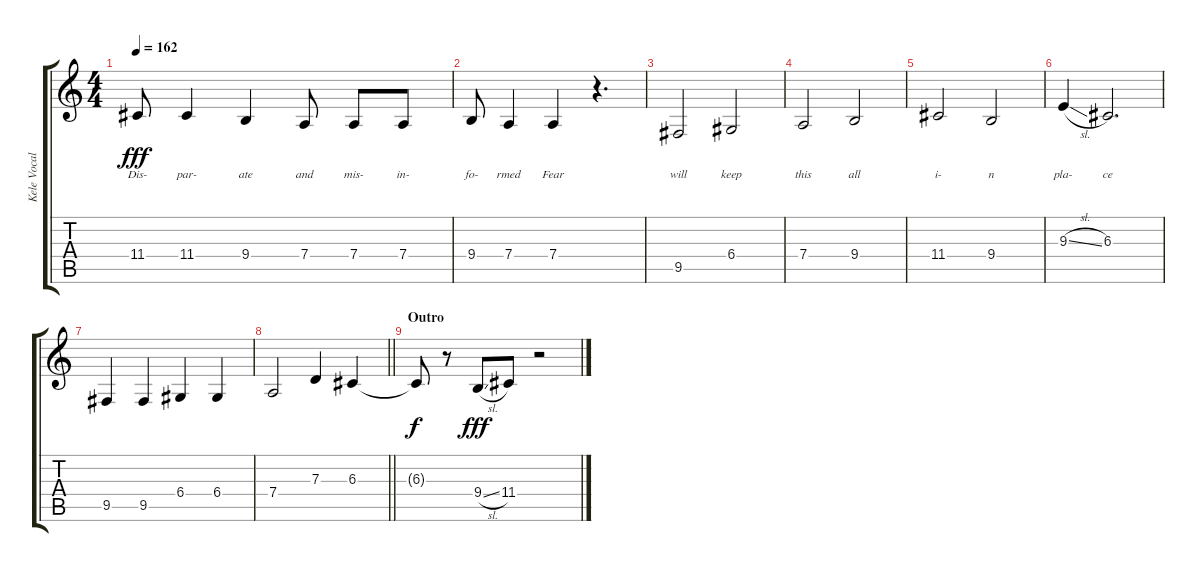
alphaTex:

\track ("Kele Vocals" "Kele Vocal") {instrument tenorsax}
\staff {score tabs}
\tuning (E4 B3 G3 D3 A2 E2) {hide}
\ts (4 4)
\tempo 162
\clef g2
\ks c
11.4.8{lyrics (0 "Dis-") lyrics (1 "") lyrics (2 "") lyrics (3 "") lyrics (4 "") dy fff} 11.4.4{lyrics (0 "par-") lyrics (1 "") lyrics (2 "") lyrics (3 "") lyrics (4 "")} 9.4.4{lyrics (0 "ate") lyrics (1 "") lyrics (2 "") lyrics (3 "") lyrics (4 "")} 7.4.8{lyrics (0 "and") lyrics (1 "") lyrics (2 "") lyrics (3 "") lyrics (4 "")} 7.4.8{lyrics (0 "mis-") lyrics (1 "") lyrics (2 "") lyrics (3 "") lyrics (4 "")} 7.4.8{lyrics (0 "in-") lyrics (1 "") lyrics (2 "") lyrics (3 "") lyrics (4 "")} |
9.4.8{lyrics (0 "fo-") lyrics (1 "") lyrics (2 "") lyrics (3 "") lyrics (4 "")} 7.4.4{lyrics (0 "rmed") lyrics (1 "") lyrics (2 "") lyrics (3 "") lyrics (4 "")} 7.4.4{lyrics (0 "Fear") lyrics (1 "") lyrics (2 "") lyrics (3 "") lyrics (4 "")} r.4{d} |
9.5.2{lyrics (0 "will") lyrics (1 "") lyrics (2 "") lyrics (3 "") lyrics (4 "")} 6.4.2{lyrics (0 "keep") lyrics (1 "") lyrics (2 "") lyrics (3 "") lyrics (4 "")} |
7.4.2{lyrics (0 "this") lyrics (1 "") lyrics (2 "") lyrics (3 "") lyrics (4 "")} 9.4.2{lyrics (0 "all") lyrics (1 "") lyrics (2 "") lyrics (3 "") lyrics (4 "")} |
11.4.2{lyrics (0 "i-") lyrics (1 "") lyrics (2 "") lyrics (3 "") lyrics (4 "")} 9.4.2{lyrics (0 "n") lyrics (1 "") lyrics (2 "") lyrics (3 "") lyrics (4 "")} |
9.3{sl}.4{lyrics (0 "pla-") lyrics (1 "") lyrics (2 "") lyrics (3 "") lyrics (4 "")} 6.3.2{d lyrics (0 "ce") lyrics (1 "") lyrics (2 "") lyrics (3 "") lyrics (4 "")} |
9.5.4 9.5.4 6.4.4 6.4.4 |
\barLineRight lightlight
7.4.2 7.3.4 6.3.4 |
\section ("" "Outro")
6.3{t}.8{dy f} r.8 9.4{sl}.8{dy fff} 11.4.8 r.2
